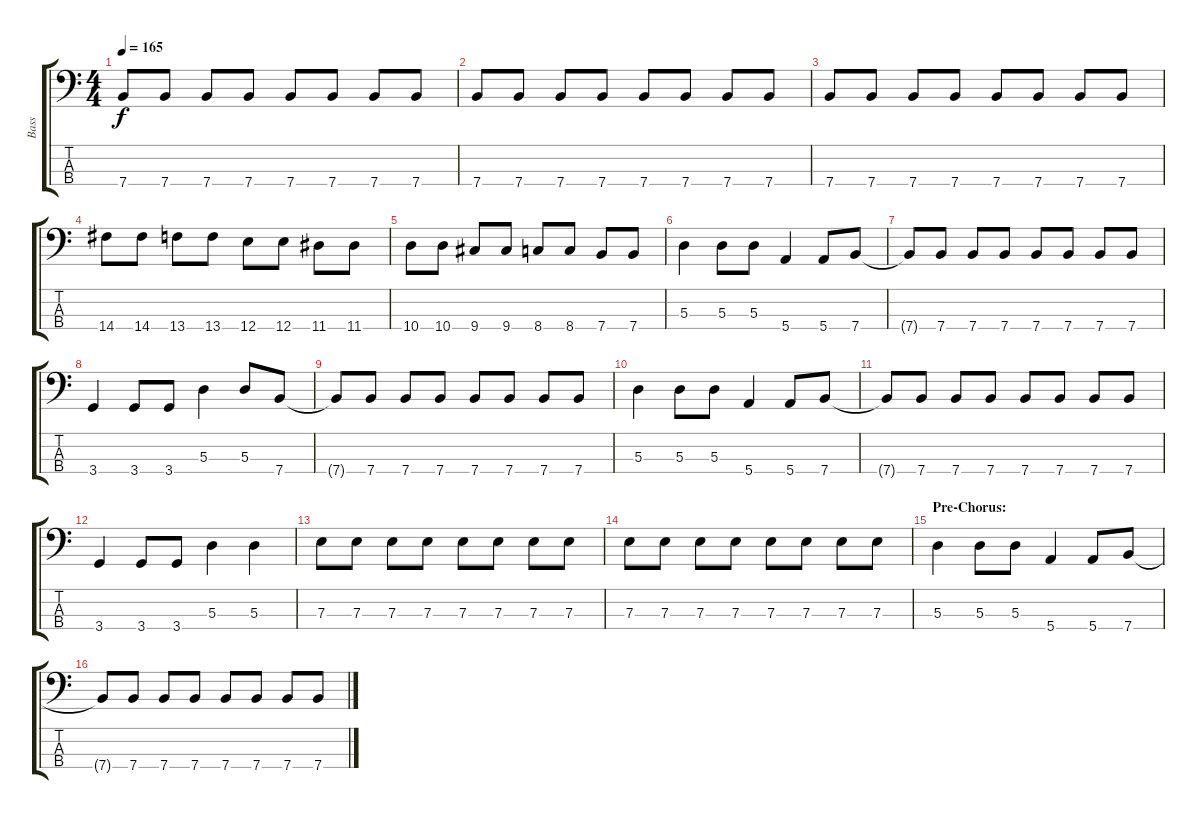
\track ("Bass" "Bass") {instrument electricbasspick}
\staff {score tabs}
\tuning (G2 D2 A1 E1) {hide}
\ts (4 4)
\tempo 165
\clef f4
\ks c
7.4.8{dy f} 7.4.8 7.4.8 7.4.8 7.4.8 7.4.8 7.4.8 7.4.8 |
7.4.8 7.4.8 7.4.8 7.4.8 7.4.8 7.4.8 7.4.8 7.4.8 |
7.4.8 7.4.8 7.4.8 7.4.8 7.4.8 7.4.8 7.4.8 7.4.8 |
14.4.8 14.4.8 13.4.8 13.4.8 12.4.8 12.4.8 11.4.8 11.4.8 |
10.4.8 10.4.8 9.4.8 9.4.8 8.4.8 8.4.8 7.4.8 7.4.8 |
5.3.4 5.3.8 5.3.8 5.4.4 5.4.8 7.4.8 |
7.4{t}.8 7.4.8 7.4.8 7.4.8 7.4.8 7.4.8 7.4.8 7.4.8 |
3.4.4 3.4.8 3.4.8 5.3.4 5.3.8 7.4.8 |
7.4{t}.8 7.4.8 7.4.8 7.4.8 7.4.8 7.4.8 7.4.8 7.4.8 |
5.3.4 5.3.8 5.3.8 5.4.4 5.4.8 7.4.8 |
7.4{t}.8 7.4.8 7.4.8 7.4.8 7.4.8 7.4.8 7.4.8 7.4.8 |
3.4.4 3.4.8 3.4.8 5.3.4 5.3.4 |
7.3.8 7.3.8 7.3.8 7.3.8 7.3.8 7.3.8 7.3.8 7.3.8 |
7.3.8 7.3.8 7.3.8 7.3.8 7.3.8 7.3.8 7.3.8 7.3.8 |
\section ("" "Pre-Chorus:")
5.3.4 5.3.8 5.3.8 5.4.4 5.4.8 7.4.8 |
7.4{t}.8 7.4.8 7.4.8 7.4.8 7.4.8 7.4.8 7.4.8 7.4.8
